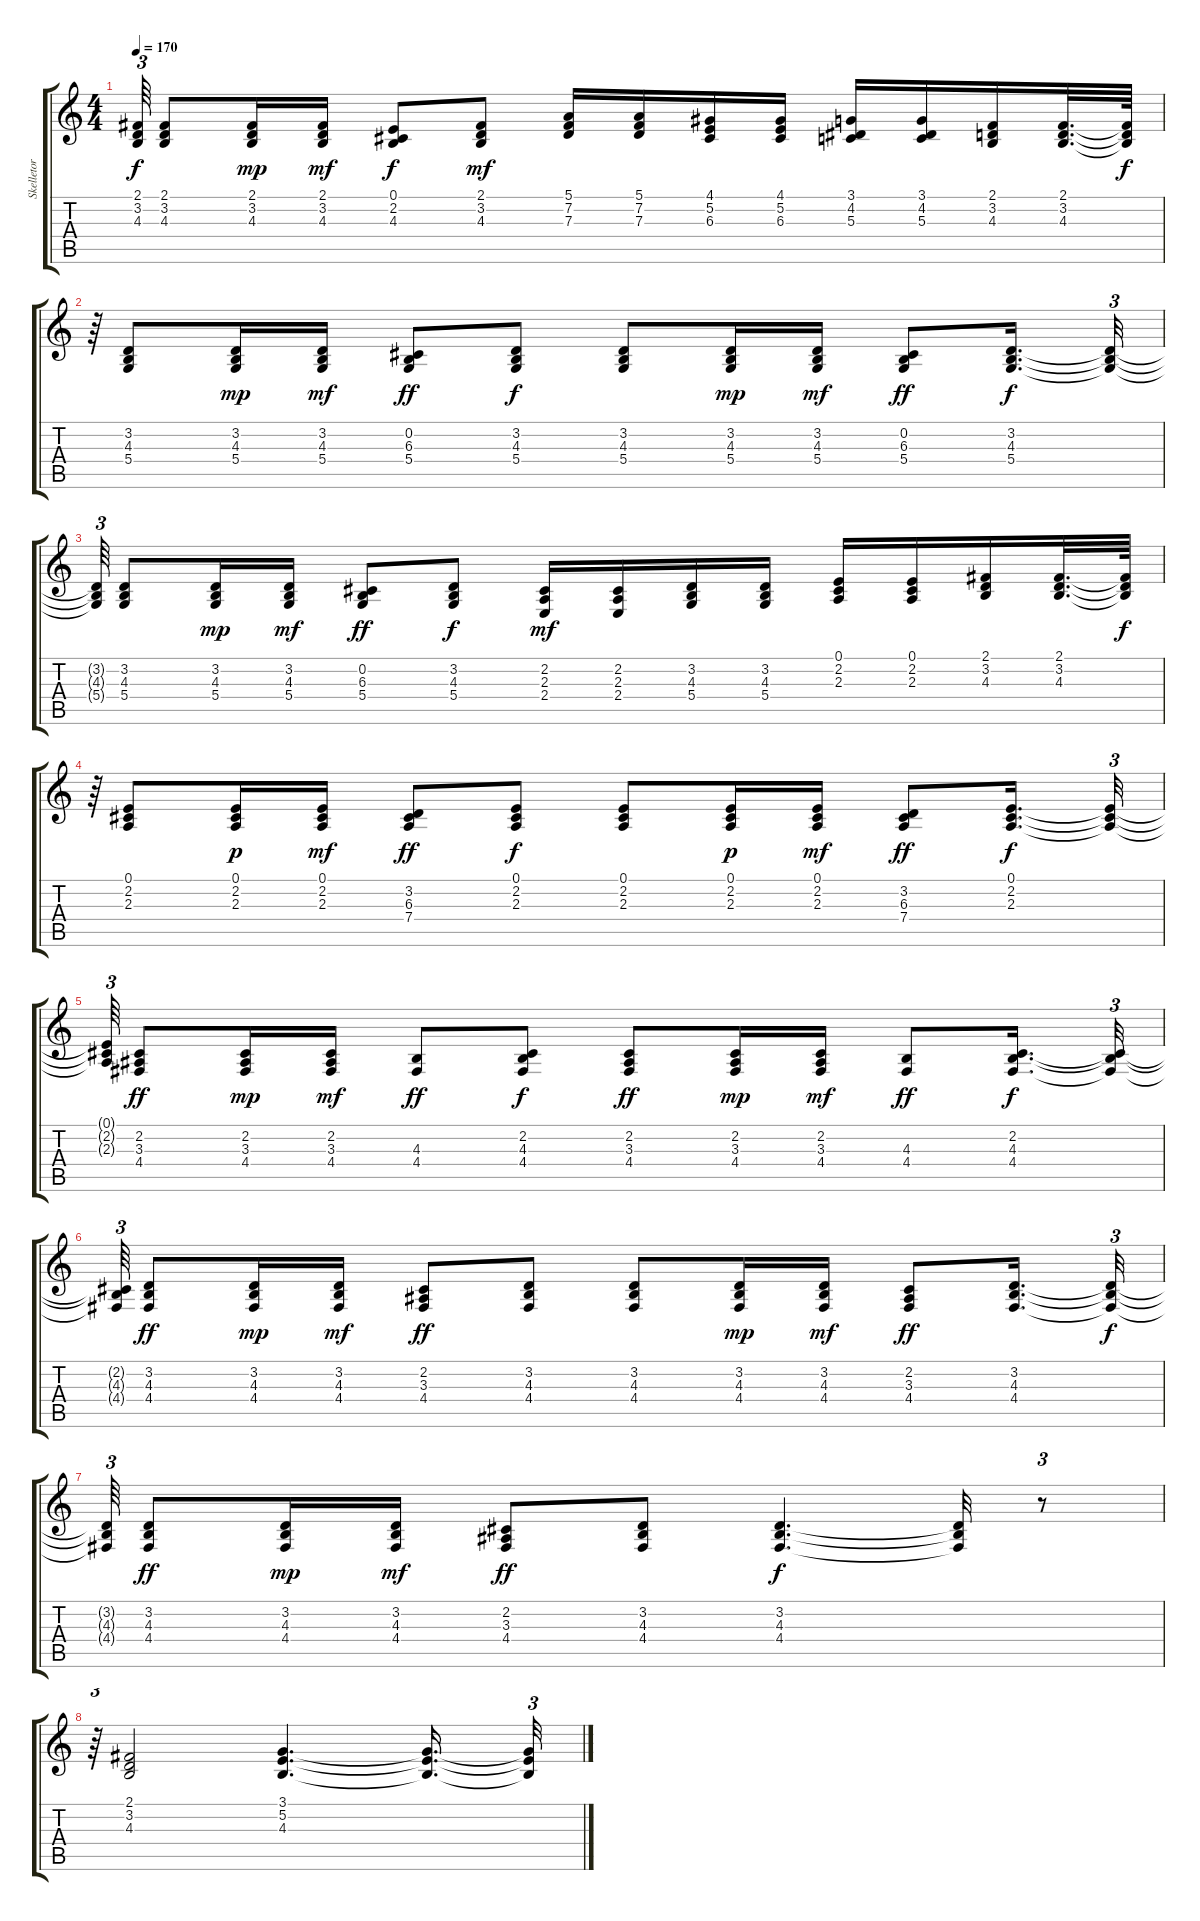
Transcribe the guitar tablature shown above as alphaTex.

\track ("Skelletor" "Skelletor") {instrument harpsichord}
\staff {score tabs}
\tuning (E4 B3 G3 D3 A2 E2) {hide}
\ts (4 4)
\tempo 170
\clef g2
\ks c
(2.1{t} 3.2{t} 4.3{t}).64{tu (3 2) dy f} (2.1 3.2 4.3).8 (2.1 3.2 4.3).16{dy mp} (2.1 3.2 4.3).16{dy mf} (0.1 2.2 4.3).8{dy f} (2.1 3.2 4.3).8{dy mf} (5.1 7.2 7.3).16 (5.1 7.2 7.3).16 (4.1 5.2 6.3).16 (4.1 5.2 6.3).16 (3.1 4.2 5.3).16 (3.1 4.2 5.3).16 (2.1 3.2 4.3).16 (2.1 3.2 4.3).32{d} (2.1{t} 3.2{t} 4.3{t}).64{dy f} |
r.64{tu (3 2)} (3.2 4.3 5.4).8 (3.2 4.3 5.4).16{dy mp} (3.2 4.3 5.4).16{dy mf} (0.2 6.3 5.4).8{dy ff} (3.2 4.3 5.4).8{dy f} (3.2 4.3 5.4).8 (3.2 4.3 5.4).16{dy mp} (3.2 4.3 5.4).16{dy mf} (0.2 6.3 5.4).8{dy ff} (3.2 4.3 5.4).16{d dy f} (3.2{t} 4.3{t} 5.4{t}).32{tu (3 2)} |
(3.2{t} 4.3{t} 5.4{t}).64{tu (3 2)} (3.2 4.3 5.4).8 (3.2 4.3 5.4).16{dy mp} (3.2 4.3 5.4).16{dy mf} (0.2 6.3 5.4).8{dy ff} (3.2 4.3 5.4).8{dy f} (2.2 2.3 2.4).16{dy mf} (2.2 2.3 2.4).16 (3.2 4.3 5.4).16 (3.2 4.3 5.4).16 (0.1 2.2 2.3).16 (0.1 2.2 2.3).16 (2.1 3.2 4.3).16 (2.1 3.2 4.3).32{d} (2.1{t} 3.2{t} 4.3{t}).64{dy f} |
r.64{tu (3 2)} (0.1 2.2 2.3).8 (0.1 2.2 2.3).16{dy p} (0.1 2.2 2.3).16{dy mf} (3.2 6.3 7.4).8{dy ff} (0.1 2.2 2.3).8{dy f} (0.1 2.2 2.3).8 (0.1 2.2 2.3).16{dy p} (0.1 2.2 2.3).16{dy mf} (3.2 6.3 7.4).8{dy ff} (0.1 2.2 2.3).16{d dy f} (0.1{t} 2.2{t} 2.3{t}).32{tu (3 2)} |
(0.1{t} 2.2{t} 2.3{t}).64{tu (3 2)} (2.2 3.3 4.4).8{dy ff} (2.2 3.3 4.4).16{dy mp} (2.2 3.3 4.4).16{dy mf} (4.3 4.4).8{dy ff} (2.2 4.3 4.4).8{dy f} (2.2 3.3 4.4).8{dy ff} (2.2 3.3 4.4).16{dy mp} (2.2 3.3 4.4).16{dy mf} (4.3 4.4).8{dy ff} (2.2 4.3 4.4).16{d dy f} (2.2{t} 4.3{t} 4.4{t}).32{tu (3 2)} |
(2.2{t} 4.3{t} 4.4{t}).64{tu (3 2)} (3.2 4.3 4.4).8{dy ff} (3.2 4.3 4.4).16{dy mp} (3.2 4.3 4.4).16{dy mf} (2.2 3.3 4.4).8{dy ff} (3.2 4.3 4.4).8 (3.2 4.3 4.4).8 (3.2 4.3 4.4).16{dy mp} (3.2 4.3 4.4).16{dy mf} (2.2 3.3 4.4).8{dy ff} (3.2 4.3 4.4).16{d} (3.2{t} 4.3{t} 4.4{t}).32{tu (3 2) dy f} |
(3.2{t} 4.3{t} 4.4{t}).64{tu (3 2)} (3.2 4.3 4.4).8{dy ff} (3.2 4.3 4.4).16{dy mp} (3.2 4.3 4.4).16{dy mf} (2.2 3.3 4.4).8{dy ff} (3.2 4.3 4.4).8 (3.2 4.3 4.4).4{d dy f} (3.2{t} 4.3{t} 4.4{t}).32 r.8{tu (3 2)} |
r.64{tu (3 2)} (2.1 3.2 4.3).2 (3.1 5.2 4.3).4{d} (3.1{t} 5.2{t} 4.3{t}).16{d} (3.1{t} 5.2{t} 4.3{t}).32{tu (3 2)}
